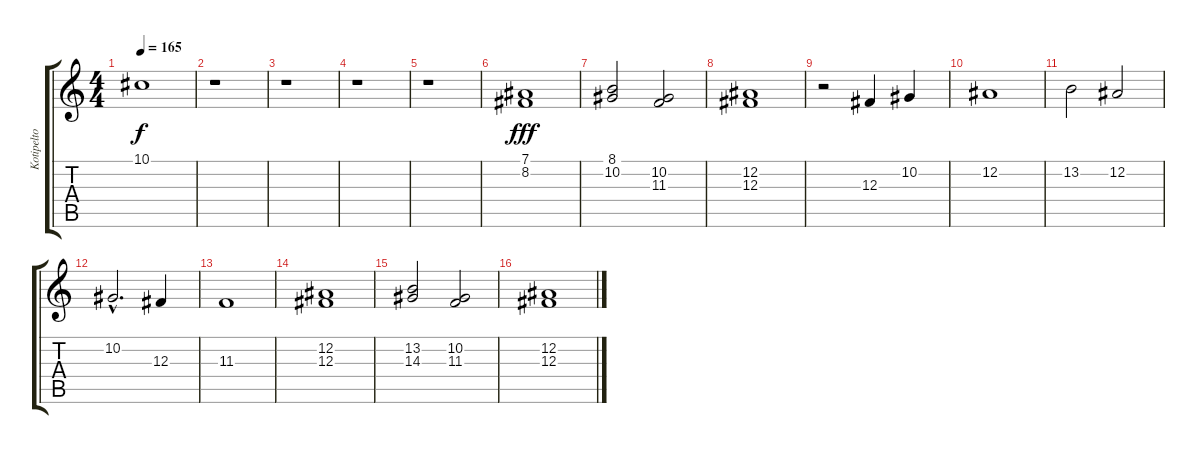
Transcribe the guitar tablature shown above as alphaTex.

\track ("Kotipelto" "Kotipelto") {instrument lead6voice}
\staff {score tabs}
\tuning (Eb4 Bb3 Gb3 Db3 Ab2 Eb2) {hide}
\ts (4 4)
\tempo 165
\clef g2
\ks c
10.1{t}.1{dy f} |
r.1 |
r.1 |
r.1 |
r.1 |
(7.1 8.2).1{dy fff} |
(8.1 10.2).2 (10.2 11.3).2 |
(12.2 12.3).1 |
r.2 12.3.4 10.2.4 |
12.2.1 |
13.2.2 12.2.2 |
10.2{hac}.2{d} 12.3.4 |
11.3.1 |
(12.2 12.3).1 |
(13.2 14.3).2 (10.2 11.3).2 |
(12.2 12.3).1
